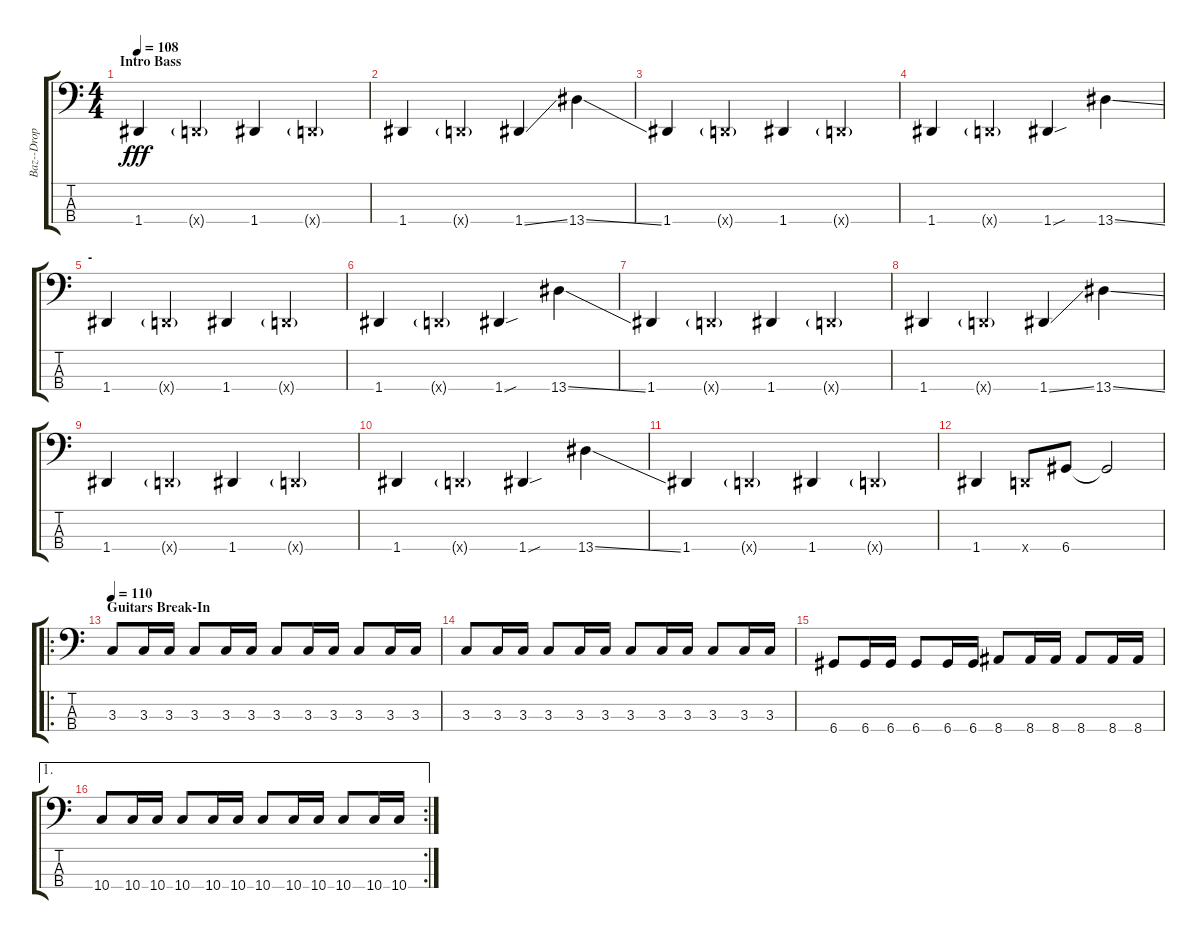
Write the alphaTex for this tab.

\track ("Baz--Drop D" "Baz--Drop ") {instrument synthbass2}
\staff {score tabs}
\tuning (G2 D2 A1 D1) {hide}
\ts (4 4)
\section ("" "Intro Bass")
\tempo 108
\clef f4
\ks c
1.4.4{dy fff instrument synthbass2} 0.4{g x}.4 1.4.4 0.4{g x}.4 |
1.4.4 0.4{g x}.4 1.4{ss}.4 13.4{ss}.4 |
1.4.4 0.4{g x}.4 1.4.4 0.4{g x}.4 |
1.4.4 0.4{g x}.4 1.4{sou}.4 13.4{ss}.4 |
\section ("" "-")
1.4.4 0.4{g x}.4 1.4.4 0.4{g x}.4 |
1.4.4 0.4{g x}.4 1.4{sou}.4 13.4{ss}.4 |
1.4.4 0.4{g x}.4 1.4.4 0.4{g x}.4 |
1.4.4 0.4{g x}.4 1.4{ss}.4 13.4{ss}.4 |
1.4.4 0.4{g x}.4 1.4.4 0.4{g x}.4 |
1.4.4 0.4{g x}.4 1.4{sou}.4 13.4{ss}.4 |
1.4.4 0.4{g x}.4 1.4.4 0.4{g x}.4 |
1.4.4 0.4{x}.8 6.4.8 6.4{t}.2 |
\ro
\section ("" "Guitars Break-In")
\tempo 110
3.3.8 3.3.16 3.3.16 3.3.8 3.3.16 3.3.16 3.3.8 3.3.16 3.3.16 3.3.8 3.3.16 3.3.16 |
3.3.8 3.3.16 3.3.16 3.3.8 3.3.16 3.3.16 3.3.8 3.3.16 3.3.16 3.3.8 3.3.16 3.3.16 |
6.4.8 6.4.16 6.4.16 6.4.8 6.4.16 6.4.16 8.4.8 8.4.16 8.4.16 8.4.8 8.4.16 8.4.16 |
\ae 1
\rc 2
10.4.8 10.4.16 10.4.16 10.4.8 10.4.16 10.4.16 10.4.8 10.4.16 10.4.16 10.4.8 10.4.16 10.4.16
